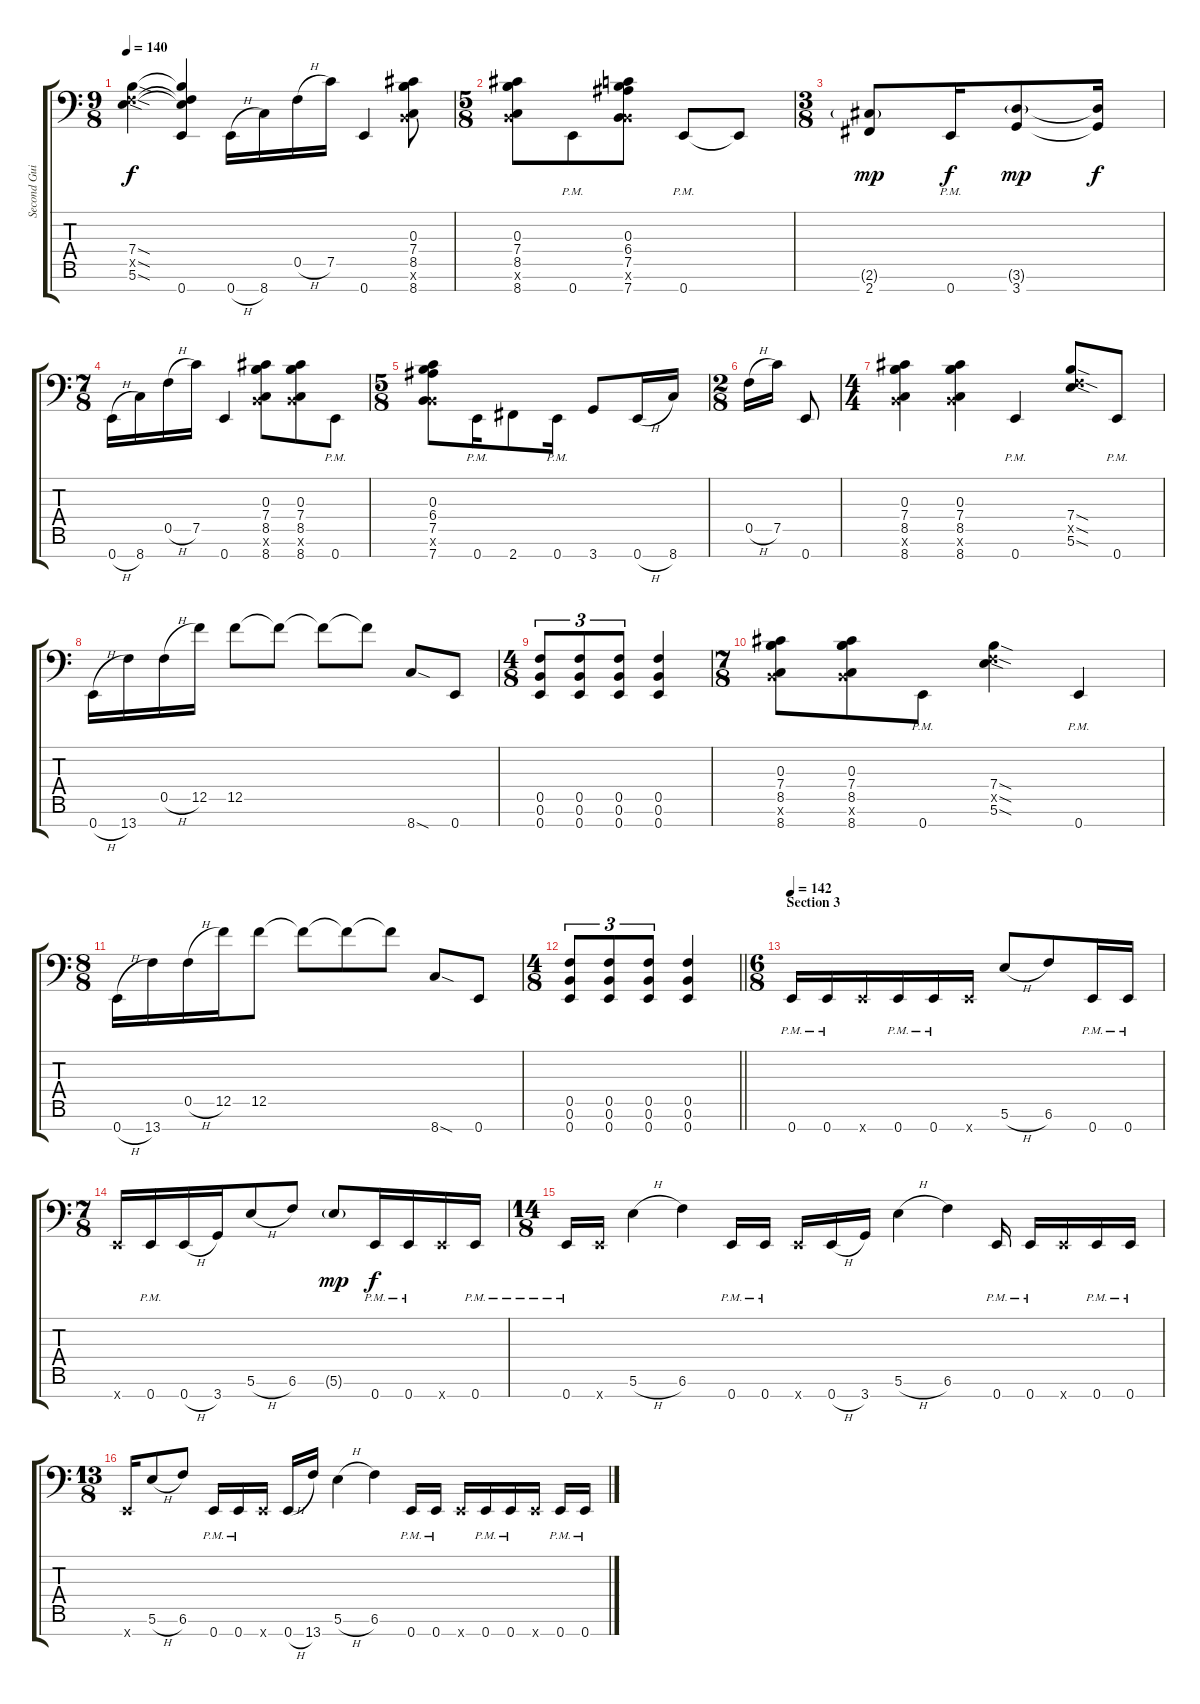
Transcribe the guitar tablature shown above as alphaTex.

\track ("Second Guitar" "Second Gui") {instrument distortionguitar}
\staff {score tabs}
\tuning (B3 F3 B2 E2 F2 B1 E1) {hide}
\ts (9 8)
\tempo 140
\clef f4
\ks c
(7.4{sod} 0.5{sod x} 5.6{sod}).4{dy f} (7.4{t} 0.5{t} 5.6{t} 0.7).4 0.7{h}.16 8.7.16 0.5{h}.16 7.5.16 0.7.4 (0.3 7.4 8.5 0.6{x} 8.7).8 |
\ts (5 8)
(0.3 7.4 8.5 0.6{x} 8.7).8 0.7{pm}.8 (0.3 6.4 7.5 0.6{x} 7.7).8 0.7{pm}.8 0.7{t}.8 |
\ts (3 8)
(2.6{g} 2.7).8{dy mp} 0.7{pm}.16{dy f} (3.6{g} 3.7).8{dy mp} (3.6{t} 3.7{t}).16{dy f} |
\ts (7 8)
0.7{h}.16 8.7.16 0.5{h}.16 7.5.16 0.7.4 (0.3 7.4 8.5 0.6{x} 8.7).8 (0.3 7.4 8.5 0.6{x} 8.7).8 0.7{pm}.8 |
\ts (5 8)
(0.3 6.4 7.5 0.6{x} 7.7).8 0.7{pm}.16 2.7.8 0.7{pm}.16 3.7.8 0.7{h}.16 8.7.16 |
\ts (2 8)
0.5{h}.16 7.5.16 0.7.8 |
\ts (4 4)
(0.3 7.4 8.5 0.6{x} 8.7).4 (0.3 7.4 8.5 0.6{x} 8.7).4 0.7{pm}.4 (7.4{sod} 0.5{sod x} 5.6{sod}).8 0.7{pm}.8 |
0.7{h}.16 13.7.16 0.5{h}.16 12.5.16 12.5.8 12.5{t}.8 12.5{t}.8 12.5{t}.8 8.7{sod}.8 0.7.8 |
\ts (4 8)
(0.5 0.6 0.7).8{tu (3 2)} (0.5 0.6 0.7).8{tu (3 2)} (0.5 0.6 0.7).8{tu (3 2)} (0.5 0.6 0.7).4 |
\ts (7 8)
(0.3 7.4 8.5 0.6{x} 8.7).8 (0.3 7.4 8.5 0.6{x} 8.7).8 0.7{pm}.8 (7.4{sod} 0.5{sod x} 5.6{sod}).4 0.7{pm}.4 |
\ts (8 8)
0.7{h}.16 13.7.16 0.5{h}.16 12.5.16 12.5.8 12.5{t}.8 12.5{t}.8 12.5{t}.8 8.7{sod}.8 0.7.8 |
\ts (4 8)
\barLineRight lightlight
(0.5 0.6 0.7).8{tu (3 2)} (0.5 0.6 0.7).8{tu (3 2)} (0.5 0.6 0.7).8{tu (3 2)} (0.5 0.6 0.7).4 |
\ts (6 8)
\section ("" "Section 3")
\tempo 142
0.7{pm}.16 0.7{pm}.16 0.7{x}.16 0.7{pm}.16 0.7{pm}.16 0.7{x}.16 5.6{h}.8 6.6.8 0.7{pm}.16 0.7{pm}.16 |
\ts (7 8)
0.7{x}.16 0.7{pm}.16 0.7{h}.16 3.7.16 5.6{h}.8 6.6.8 5.6{g}.8{dy mp} 0.7{pm}.16{dy f} 0.7{pm}.16 0.7{x}.16 0.7{pm}.16 |
\ts (14 8)
0.7{pm}.16 0.7{x}.16 5.6{h}.4 6.6.4 0.7{pm}.16 0.7{pm}.16 0.7{x}.16 0.7{h}.16 3.7.16 5.6{h}.4 6.6.4 0.7{pm}.16 0.7{pm}.16 0.7{x}.16 0.7{pm}.16 0.7{pm}.16 |
\ts (13 8)
0.7{x}.16 5.6{h}.8 6.6.8 0.7{pm}.16 0.7{pm}.16 0.7{x}.16 0.7{h}.16 13.7.16 5.6{h}.4 6.6.4 0.7{pm}.16 0.7{pm}.16 0.7{x}.16 0.7{pm}.16 0.7{pm}.16 0.7{x}.16 0.7{pm}.16 0.7{pm}.16
